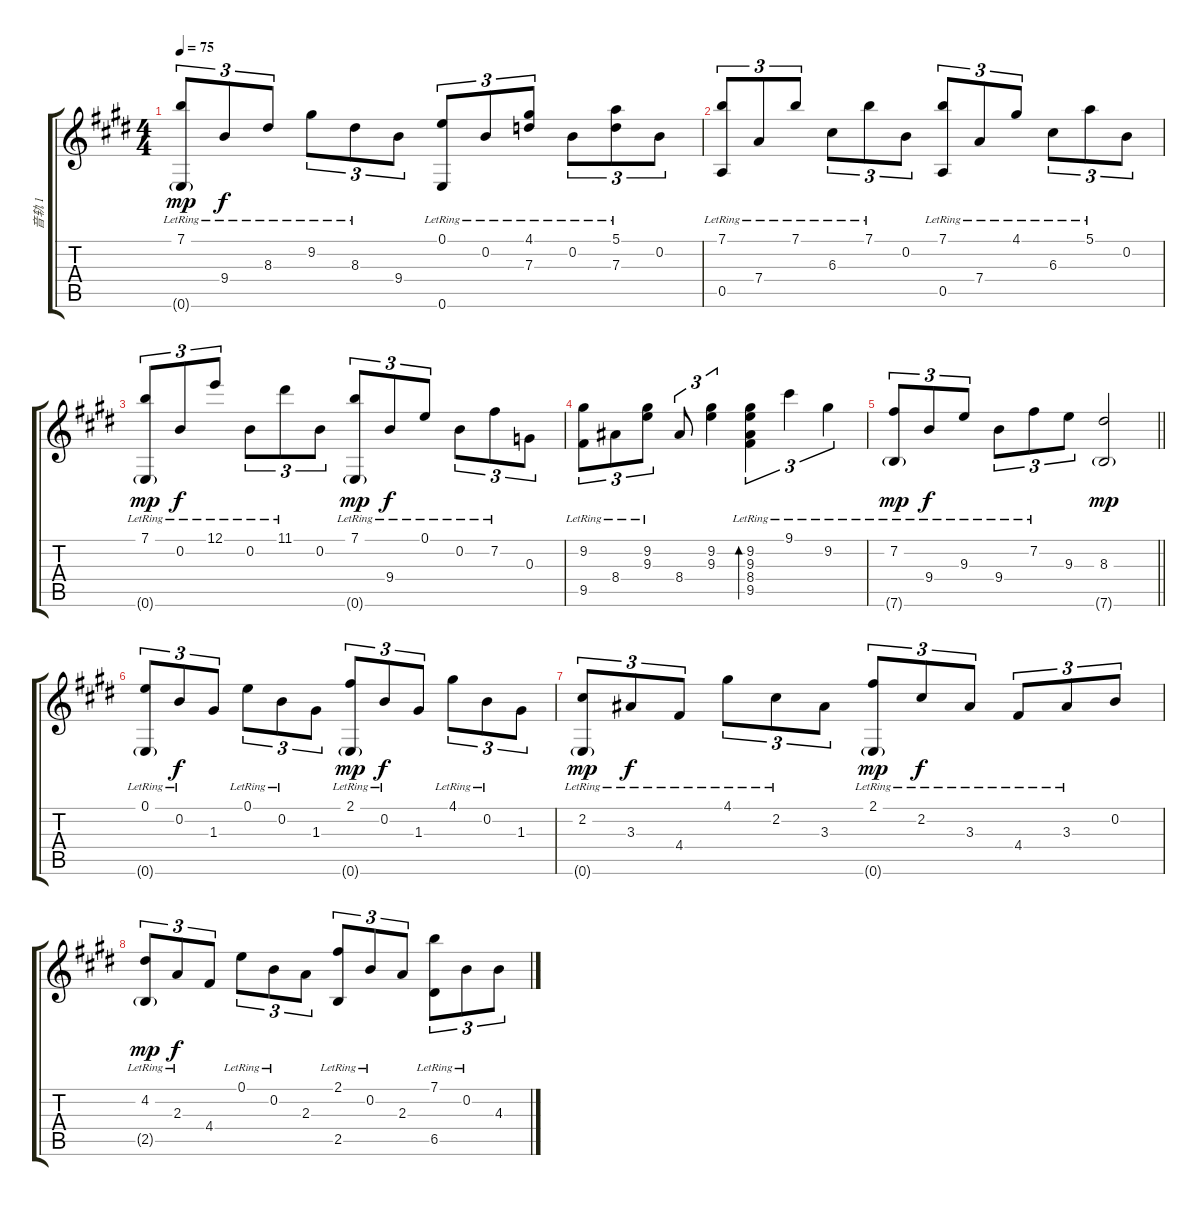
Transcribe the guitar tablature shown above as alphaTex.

\track ("音轨 1" "音轨 1") {instrument acousticguitarnylon}
\staff {score tabs}
\tuning (E4 B3 G3 D3 A2 E2) {hide}
\ts (4 4)
\tempo 75
\clef g2
\ks e
(7.1{lr} 0.6{g lr}).8{tu (3 2) dy mp} 9.4{lr}.8{tu (3 2) dy f} 8.3{lr}.8{tu (3 2)} 9.2{lr}.8{tu (3 2)} 8.3{lr}.8{tu (3 2)} 9.4.8{tu (3 2)} (0.1{lr} 0.6{lr}).8{tu (3 2)} 0.2{lr}.8{tu (3 2)} (4.1{lr} 7.3{lr}).8{tu (3 2)} 0.2{lr}.8{tu (3 2)} (5.1{lr} 7.3{lr}).8{tu (3 2)} 0.2.8{tu (3 2)} |
(7.1{lr} 0.5{lr}).8{tu (3 2)} 7.4{lr}.8{tu (3 2)} 7.1{lr}.8{tu (3 2)} 6.3{lr}.8{tu (3 2)} 7.1{lr}.8{tu (3 2)} 0.2.8{tu (3 2)} (7.1{lr} 0.5{lr}).8{tu (3 2)} 7.4{lr}.8{tu (3 2)} 4.1{lr}.8{tu (3 2)} 6.3{lr}.8{tu (3 2)} 5.1{lr}.8{tu (3 2)} 0.2.8{tu (3 2)} |
(7.1{lr} 0.6{g lr}).8{tu (3 2) dy mp} 0.2{lr}.8{tu (3 2) dy f} 12.1{lr}.8{tu (3 2)} 0.2{lr}.8{tu (3 2)} 11.1{lr}.8{tu (3 2)} 0.2.8{tu (3 2)} (7.1{lr} 0.6{g lr}).8{tu (3 2) dy mp} 9.4{lr}.8{tu (3 2) dy f} 0.1{lr}.8{tu (3 2)} 0.2{lr}.8{tu (3 2)} 7.2{lr}.8{tu (3 2)} 0.3.8{tu (3 2)} |
(9.2{lr} 9.5{lr}).8{tu (3 2)} 8.4{lr}.8{tu (3 2)} (9.2{lr} 9.3{lr}).8{tu (3 2)} 8.4.8{tu (3 2)} (9.2 9.3).4{tu (3 2)} (9.2{lr} 9.3{lr} 8.4{lr} 9.5{lr}).4{tu (3 2) bd 480} 9.1{lr}.4{tu (3 2)} 9.2{lr}.4{tu (3 2)} |
\barLineRight lightlight
(7.2{lr} 7.6{g lr}).8{tu (3 2) dy mp} 9.4{lr}.8{tu (3 2) dy f} 9.3{lr}.8{tu (3 2)} 9.4{lr}.8{tu (3 2)} 7.2{lr}.8{tu (3 2)} 9.3.8{tu (3 2)} (8.3 7.6{g}).2{dy mp} |
(0.1{lr} 0.6{g lr}).8{tu (3 2)} 0.2{lr}.8{tu (3 2) dy f} 1.3.8{tu (3 2)} 0.1{lr}.8{tu (3 2)} 0.2{lr}.8{tu (3 2)} 1.3.8{tu (3 2)} (2.1{lr} 0.6{g lr}).8{tu (3 2) dy mp} 0.2{lr}.8{tu (3 2) dy f} 1.3.8{tu (3 2)} 4.1{lr}.8{tu (3 2)} 0.2{lr}.8{tu (3 2)} 1.3.8{tu (3 2)} |
(2.2{lr} 0.6{g lr}).8{tu (3 2) dy mp} 3.3{lr}.8{tu (3 2) dy f} 4.4{lr}.8{tu (3 2)} 4.1{lr}.8{tu (3 2)} 2.2{lr}.8{tu (3 2)} 3.3.8{tu (3 2)} (2.1{lr} 0.6{g lr}).8{tu (3 2) dy mp} 2.2{lr}.8{tu (3 2) dy f} 3.3{lr}.8{tu (3 2)} 4.4{lr}.8{tu (3 2)} 3.3{lr}.8{tu (3 2)} 0.2.8{tu (3 2)} |
(4.2{lr} 2.5{g lr}).8{tu (3 2) dy mp} 2.3{lr}.8{tu (3 2) dy f} 4.4.8{tu (3 2)} 0.1{lr}.8{tu (3 2)} 0.2{lr}.8{tu (3 2)} 2.3.8{tu (3 2)} (2.1{lr} 2.5{lr}).8{tu (3 2)} 0.2{lr}.8{tu (3 2)} 2.3.8{tu (3 2)} (7.1{lr} 6.5{lr}).8{tu (3 2)} 0.2{lr}.8{tu (3 2)} 4.3.8{tu (3 2)}
